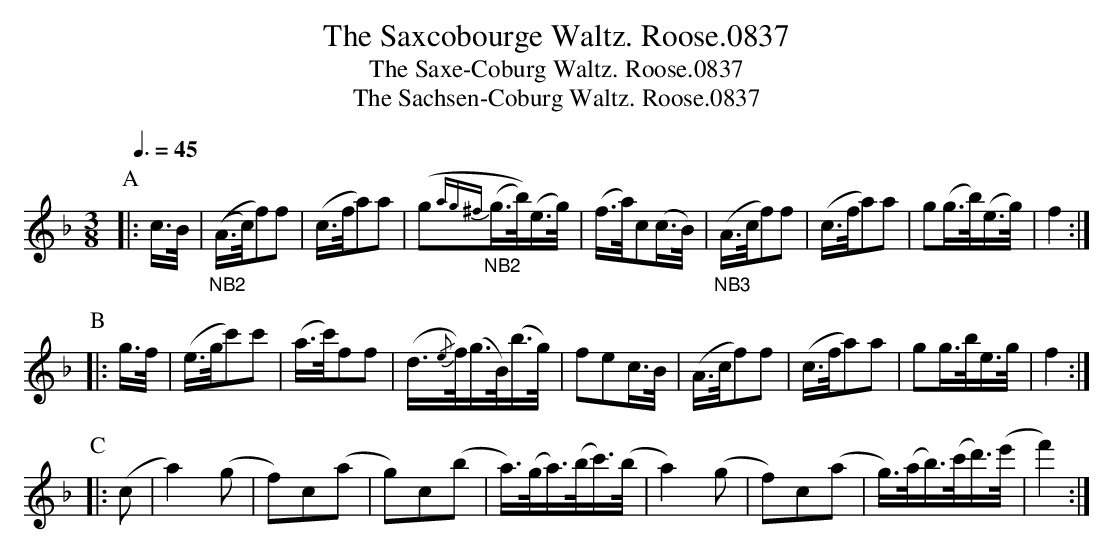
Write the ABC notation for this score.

X:1
T:Saxcobourge Waltz. Roose.0837, The
T:Saxe-Coburg Waltz. Roose.0837, The
T:Sachsen-Coburg Waltz. Roose.0837, The
M:3/8
Q:3/8=45
L:1/16
K:F
P:A
|: c>B | ("_NB2"(A>c)f2)f2 | (c>fa2)a2 | (g2{ag^f}"_NB2"(g>b))(e>g) | (f>a)c2(c>B) | \\
("_NB3"A>cf2)f2 | (c>fa2)a2 | g2(g>b)(e>g) | f4 :|
P:B
|: g>f | (e>gc'2)c'2 | (a>c')f2f2 | (d>{/e}f)(g>B)(b>g) | f2e2c>B | \\
(A>cf2)f2 | (c>fa2)a2 | g2g>be>g | f4 :|
P:C
|: (c2 | a4)(g2 | f2)c2(a2 | g2)c2(b2 | a)>(ga)>(bc')>(b | a4) \\
(g2 | f2)c2(a2 | g)>(ab)>(c'd')>(e' | f'4) :|
